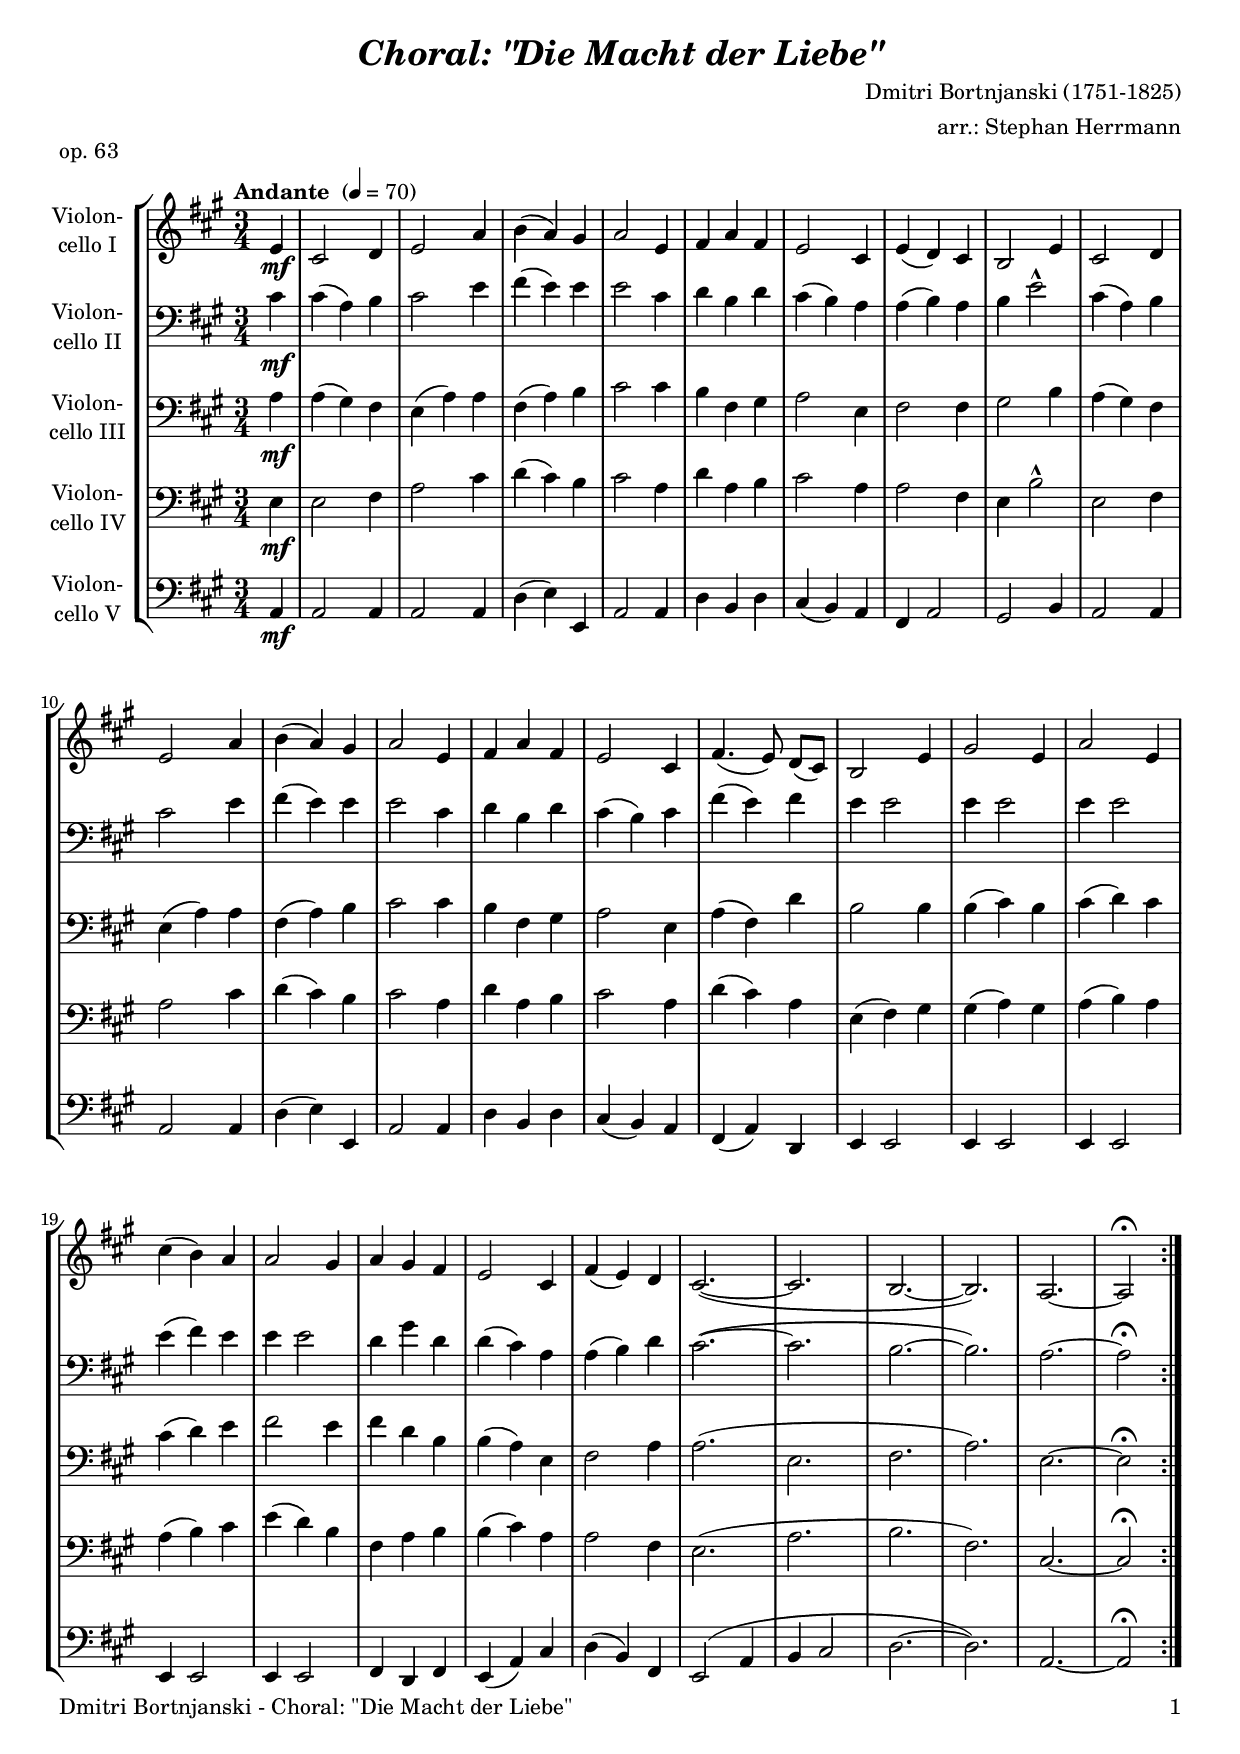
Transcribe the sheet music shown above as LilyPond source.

\version "2.24.1"
\include "deutsch.ly"

#(set-global-staff-size 19)

\header {
  title     = \markup \bold \italic "Choral: \"Die Macht der Liebe\""
  composer  = "Dmitri Bortnjanski (1751-1825)"
  arranger  = "arr.: Stephan Herrmann"
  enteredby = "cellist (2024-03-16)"
  piece     = "op. 63"
}

voiceconsts = {
  \key c \major
  \time 3/4
  \clef "bass"
%  \numericTimeSignature
  \compressEmptyMeasures
  % Set default beaming for all staves
  \set Timing.beamExceptions = #'()
  \set Timing.baseMoment     = #(ly:make-moment 1 4)
  \set Timing.beatStructure  = #'(1 1 1)
  \tempo "Andante " 4=70
}

mist = "string ensemble 1"
mivl = "violin"
miba = "cello"
mipz = "pizzicato strings"

dcaf = \mark \markup \box \italic "D.C. al Fine"
dpap = \mark \markup \box \italic "dim. poco a poco"
fine = \mark \markup \box \italic "Fine"
poal = \mark \markup \box \italic "poco allargando"

va = \relative c'' {
  \voiceconsts
  \clef "treble"

  \repeat volta 2 {
    \partial 4 g4\mf
    e2 f4
    g2 c4
    d( c) h
    c2 g4
    a c a
    g2 e4

    g( f) e
    d2 g4
    e2 f4
    g2 c4
    d( c) h
    c2 g4
    a c a

    g2 e4
    a4.( g8) f( e)
    d2 g4
    h2 g4
    c2 g4
    e'( d) c
    c2 h4

    c h a
    g2 e4
    a( g) f
    e2.(~
    e
    d~
    d)
    c~
    \partial 2 c2\fermata
  }
}

vb = \relative c' {
  \voiceconsts

  \repeat volta 2 {
    \partial 4 e4\mf
    e( c) d
    e2 g4
    a( g) g
    g2 e4
    f d f
    e( d) c

    c( d) c
    d g2-^
    e4( c) d
    e2 g4
    a( g) g
    g2 e4
    f d f

    e( d) e
    a( g) a
    g g2
    g4 g2
    g4 g2
    g4( a) g
    g g2

    f4 h f
    f( e) c
    c( d) f
    e2.(~
    e
    d~
    d)
    c~
    \partial 2 c2\fermata
  }
}

vc = \relative c' {
  \voiceconsts

  \repeat volta 2 {
    \partial 4 c4\mf
    c( h) a
    g( c) c
    a( c) d
    e2 e4
    d a h
    c2 g4

    a2 a4
    h2 d4
    c( h) a
    g( c) c
    a( c) d
    e2 e4
    d a h

    c2 g4
    c( a) f'
    d2 d4
    d( e) d
    e( f) e
    e( f) g
    a2 g4

    a f d
    d( c) g
    a2 c4
    c2.(
    g
    a
    c)
    g~
    \partial 2 g2\fermata
  }
}

vd = \relative c' {
  \voiceconsts

  \repeat volta 2 {
    \partial 4 g4\mf
    g2 a4
    c2 e4
    f( e) d
    e2 c4
    f c d
    e2 c4

    c2 a4
    g d'2-^
    g, a4
    c2 e4
    f( e) d
    e2 c4
    f c d

    e2 c4
    f( e) c
    g( a) h
    h( c) h
    c( d) c
    c( d) e
    g( f) d

    a c d
    d( e) c
    c2 a4
    g2.(
    c
    d
    a)
    e~
    \partial 2 e2\fermata
  }
}

ve = \relative c {
  \voiceconsts

  \repeat volta 2 {
    \partial 4 c4\mf
    c2 c4
    c2 c4
    f( g) g,
    c2 c4
    f d f
    e( d) c

    a c2
    h d4
    c2 c4
    c2 c4
    f( g) g,
    c2 c4
    f d f

    e( d) c
    a( c) f,
    g g2
    g4 g2
    g4 g2
    g4 g2
    g4 g2

    a4 f a
    g( c) e
    f( d) a
    g2( c4
    d e2
    f2.~
    f)
    c~
    \partial 2 c2\fermata
  }
}


music = \new StaffGroup <<
      \new Staff {
	\set Staff.midiInstrument = \miba
	\set Staff.instrumentName = \markup \center-column { "Violon-" "cello I" }
	\transpose c a, { \va }
      }

      \new Staff {
	\set Staff.midiInstrument = \miba
	\set Staff.instrumentName = \markup \center-column { "Violon-" "cello II" }
	\transpose c a, { \vb }
      }

      \new Staff {
	\set Staff.midiInstrument = \miba
	\set Staff.instrumentName = \markup \center-column { "Violon-" "cello III" }
	\transpose c a, { \vc }
      }

      \new Staff {
	\set Staff.midiInstrument = \miba
	\set Staff.instrumentName = \markup \center-column { "Violon-" "cello IV" }
	\transpose c a, { \vd }
      }

      \new Staff {
	\set Staff.midiInstrument = \miba
	\set Staff.instrumentName = \markup \center-column { "Violon-" "cello V" }
	\transpose c a, { \ve }
      }
>>

\book {
   \paper {
    print-page-number = ##t
    print-first-page-number = ##t
    ragged-last-bottom = ##f
    oddHeaderMarkup = \markup \null
    evenHeaderMarkup = \markup \null
    oddFooterMarkup = \markup {
      \fill-line {
        \if \should-print-page-number
        "Dmitri Bortnjanski - Choral: \"Die Macht der Liebe\"" \fromproperty #'page:page-number-string
      }
    }
    evenFooterMarkup = \oddFooterMarkup
  } \score {
    \music
    \layout {}
  }

  \score {
    \unfoldRepeats \music

    \midi {
      \context {
        \Score
      }
    }
  }
}